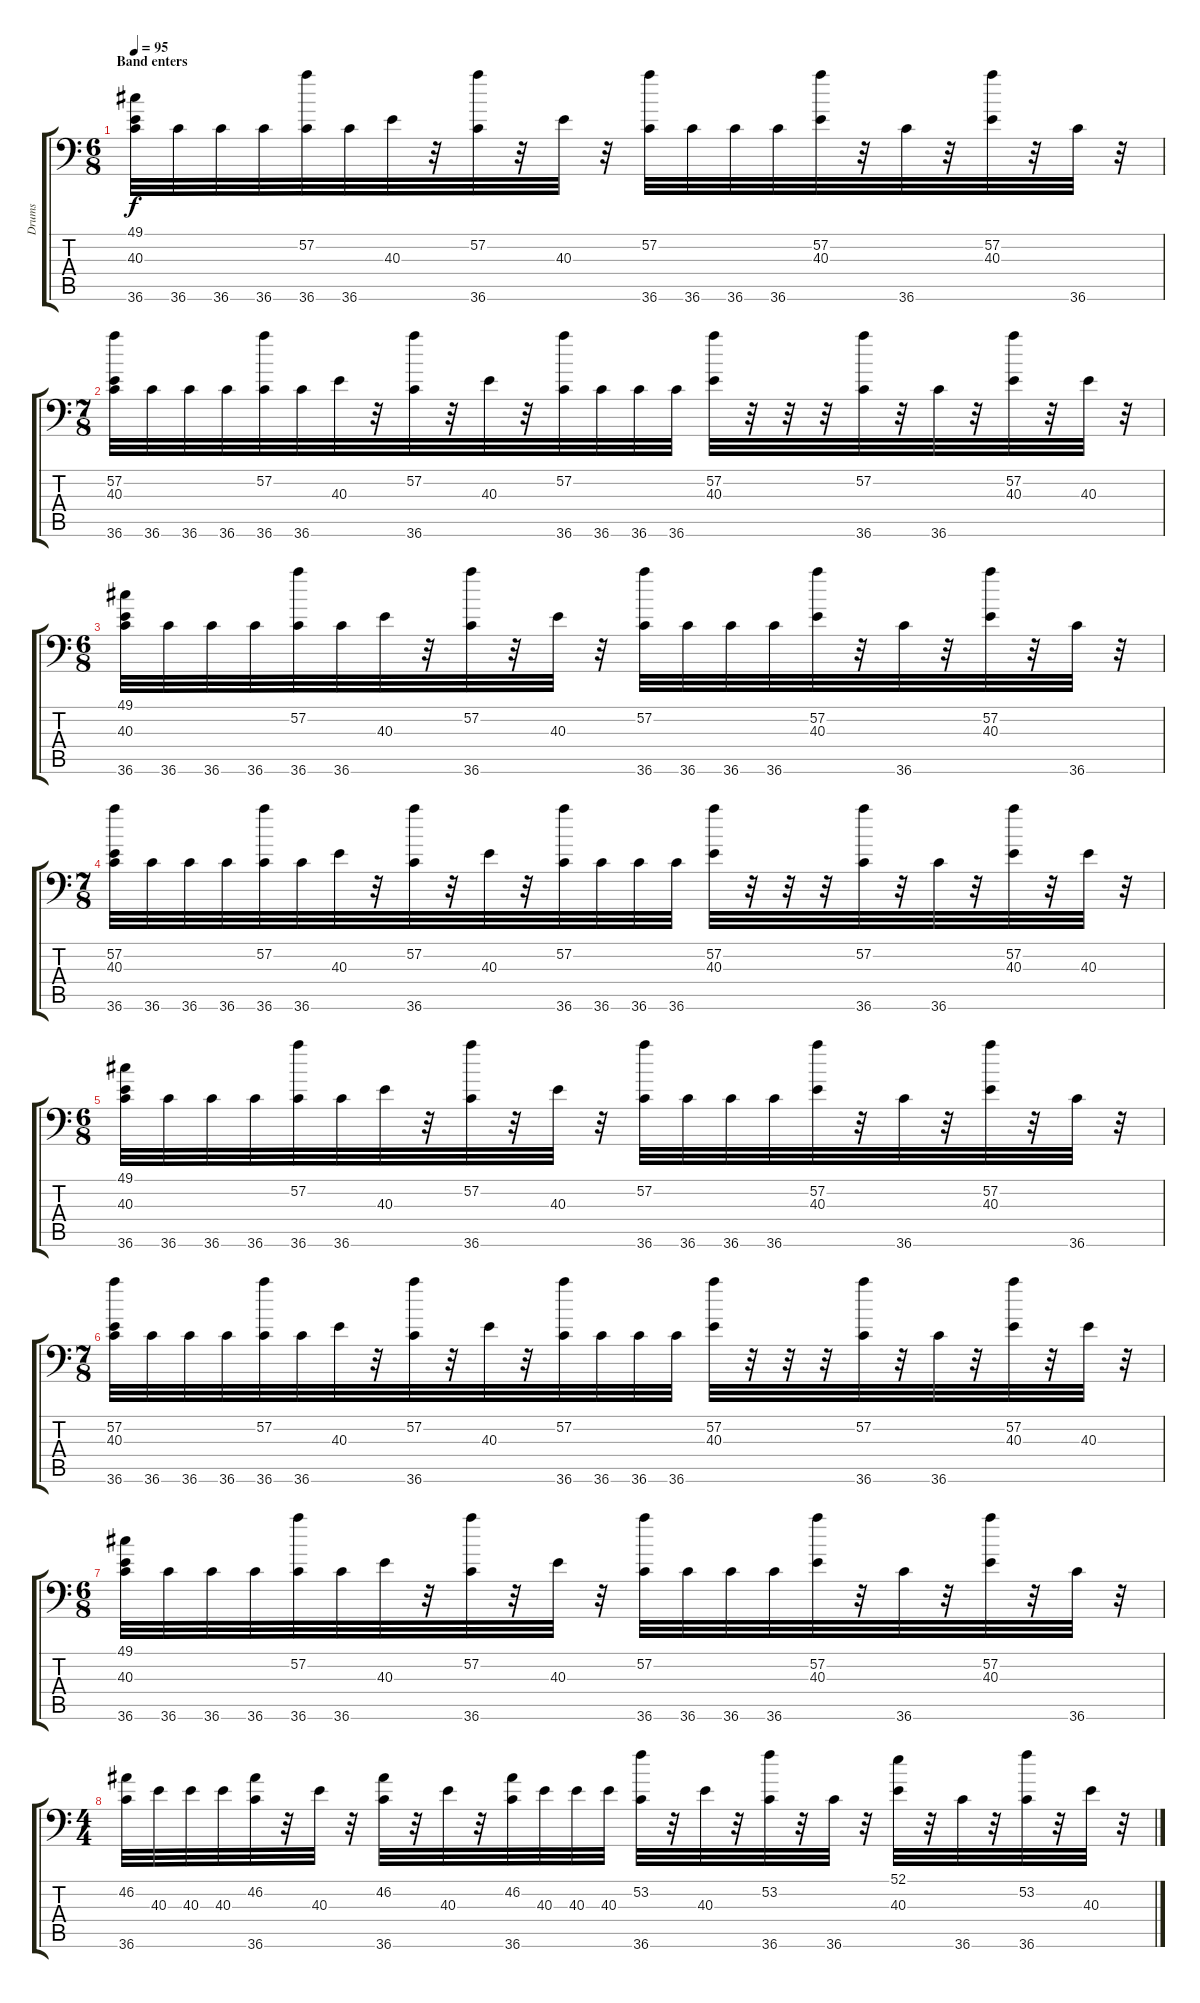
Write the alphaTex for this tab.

\track ("Drums" "Drums") {instrument acousticgrandpiano}
\staff {score tabs}
\tuning (C-1 C-1 C-1 C-1 C-1 C-1) {hide}
\ts (6 8)
\section ("" "Band enters")
\tempo 95
\clef f4
\ks c
(49.1 40.3 36.6).32{dy f} 36.6.32 36.6.32 36.6.32 (57.2 36.6).32 36.6.32 40.3.32 r.32 (57.2 36.6).32 r.32 40.3.32 r.32 (57.2 36.6).32 36.6.32 36.6.32 36.6.32 (57.2 40.3).32 r.32 36.6.32 r.32 (57.2 40.3).32 r.32 36.6.32 r.32 |
\ts (7 8)
(57.2 40.3 36.6).32 36.6.32 36.6.32 36.6.32 (57.2 36.6).32 36.6.32 40.3.32 r.32 (57.2 36.6).32 r.32 40.3.32 r.32 (57.2 36.6).32 36.6.32 36.6.32 36.6.32 (57.2 40.3).32 r.32 r.32 r.32 (57.2 36.6).32 r.32 36.6.32 r.32 (57.2 40.3).32 r.32 40.3.32 r.32 |
\ts (6 8)
(49.1 40.3 36.6).32 36.6.32 36.6.32 36.6.32 (57.2 36.6).32 36.6.32 40.3.32 r.32 (57.2 36.6).32 r.32 40.3.32 r.32 (57.2 36.6).32 36.6.32 36.6.32 36.6.32 (57.2 40.3).32 r.32 36.6.32 r.32 (57.2 40.3).32 r.32 36.6.32 r.32 |
\ts (7 8)
(57.2 40.3 36.6).32 36.6.32 36.6.32 36.6.32 (57.2 36.6).32 36.6.32 40.3.32 r.32 (57.2 36.6).32 r.32 40.3.32 r.32 (57.2 36.6).32 36.6.32 36.6.32 36.6.32 (57.2 40.3).32 r.32 r.32 r.32 (57.2 36.6).32 r.32 36.6.32 r.32 (57.2 40.3).32 r.32 40.3.32 r.32 |
\ts (6 8)
(49.1 40.3 36.6).32 36.6.32 36.6.32 36.6.32 (57.2 36.6).32 36.6.32 40.3.32 r.32 (57.2 36.6).32 r.32 40.3.32 r.32 (57.2 36.6).32 36.6.32 36.6.32 36.6.32 (57.2 40.3).32 r.32 36.6.32 r.32 (57.2 40.3).32 r.32 36.6.32 r.32 |
\ts (7 8)
(57.2 40.3 36.6).32 36.6.32 36.6.32 36.6.32 (57.2 36.6).32 36.6.32 40.3.32 r.32 (57.2 36.6).32 r.32 40.3.32 r.32 (57.2 36.6).32 36.6.32 36.6.32 36.6.32 (57.2 40.3).32 r.32 r.32 r.32 (57.2 36.6).32 r.32 36.6.32 r.32 (57.2 40.3).32 r.32 40.3.32 r.32 |
\ts (6 8)
(49.1 40.3 36.6).32 36.6.32 36.6.32 36.6.32 (57.2 36.6).32 36.6.32 40.3.32 r.32 (57.2 36.6).32 r.32 40.3.32 r.32 (57.2 36.6).32 36.6.32 36.6.32 36.6.32 (57.2 40.3).32 r.32 36.6.32 r.32 (57.2 40.3).32 r.32 36.6.32 r.32 |
\ts (4 4)
(46.2 36.6).32 40.3.32 40.3.32 40.3.32 (46.2 36.6).32 r.32 40.3.32 r.32 (46.2 36.6).32 r.32 40.3.32 r.32 (46.2 36.6).32 40.3.32 40.3.32 40.3.32 (53.2 36.6).32 r.32 40.3.32 r.32 (53.2 36.6).32 r.32 36.6.32 r.32 (52.1 40.3).32 r.32 36.6.32 r.32 (53.2 36.6).32 r.32 40.3.32 r.32
